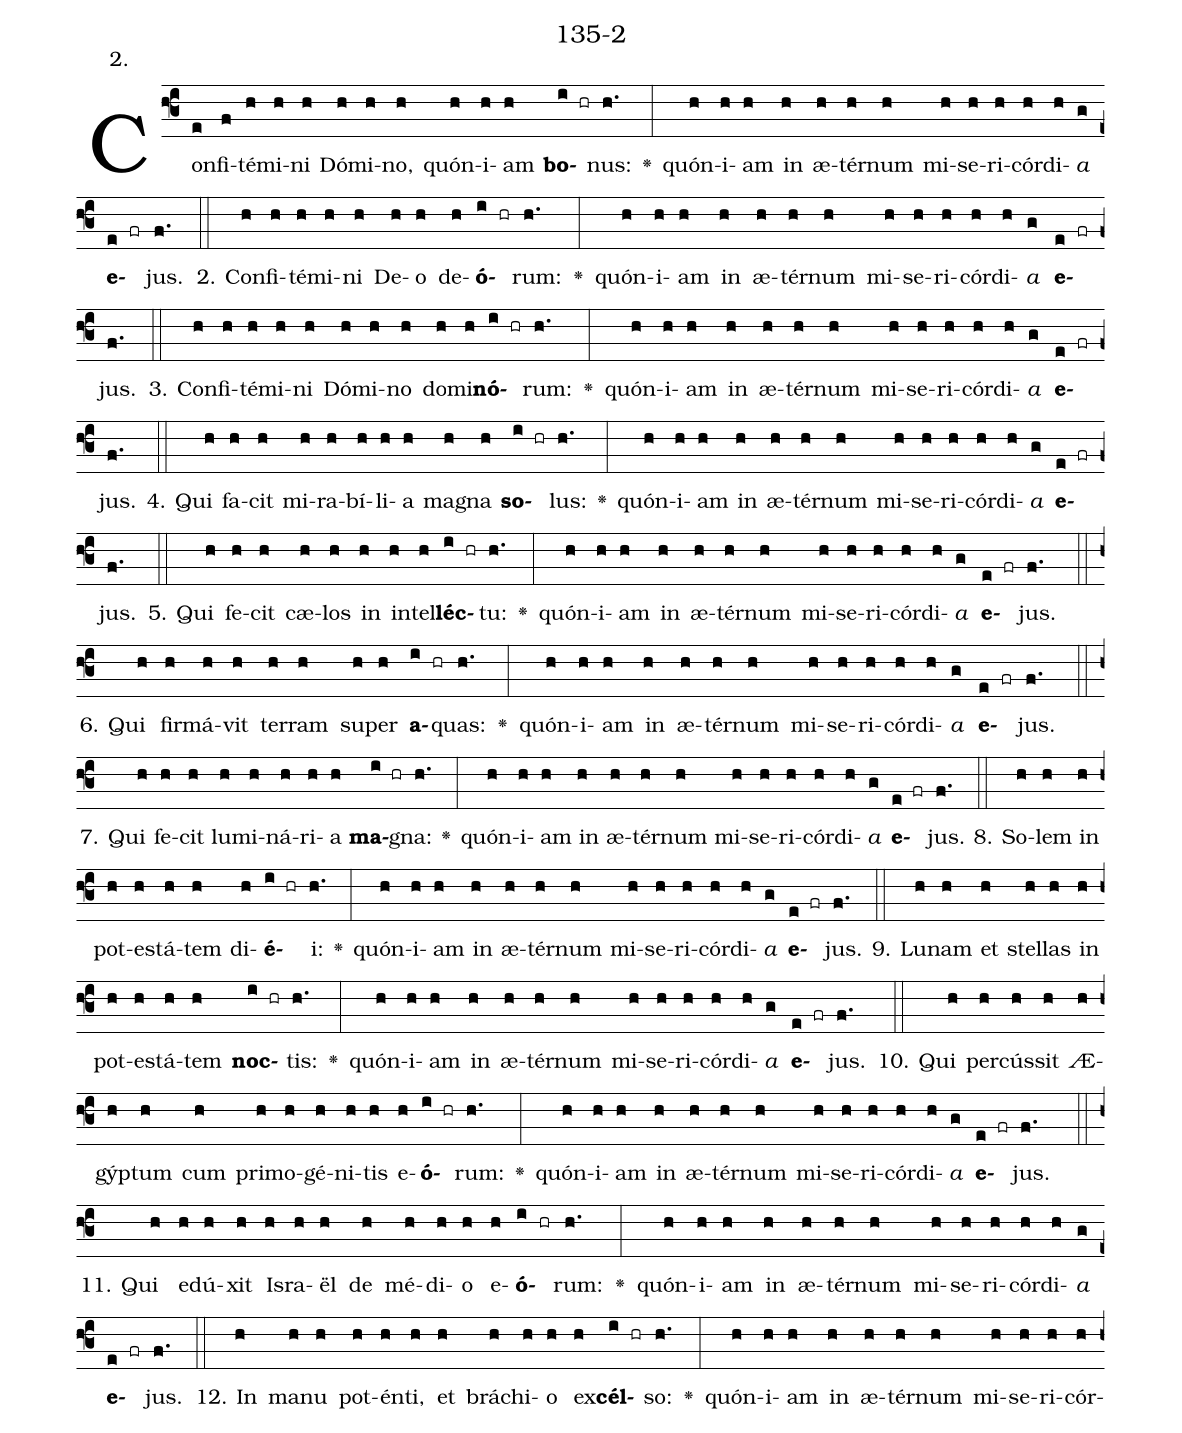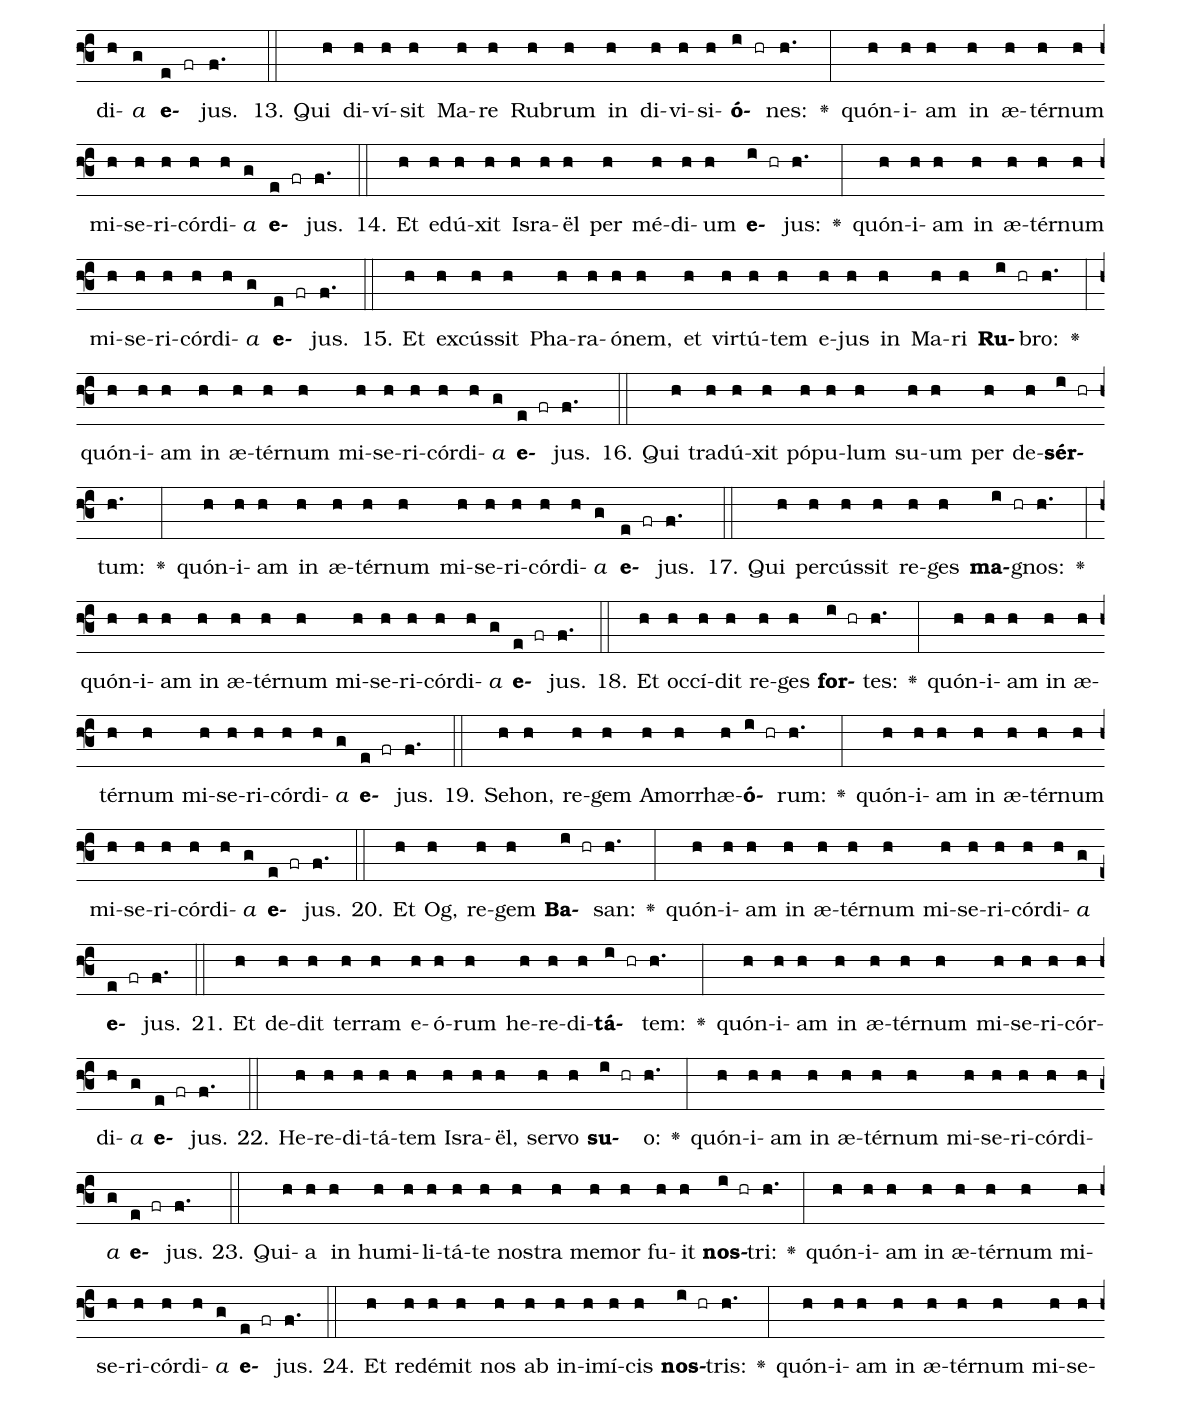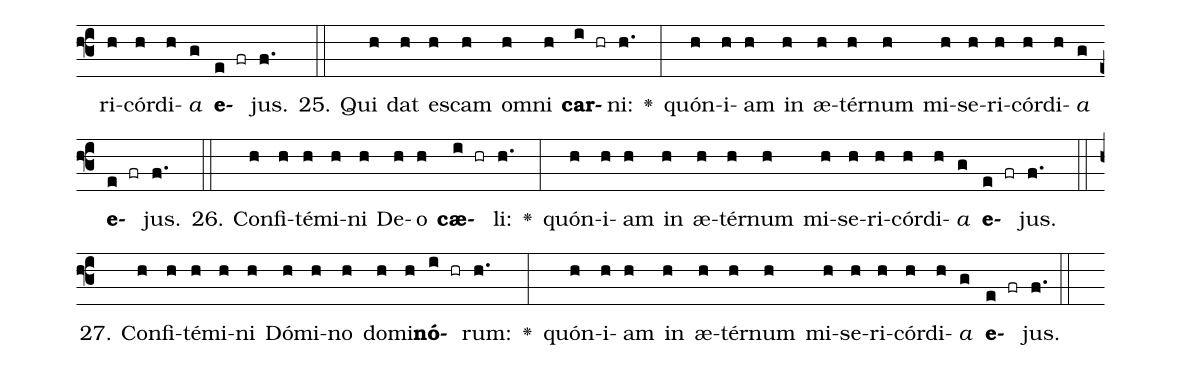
name: 135-2;
annotation: 2.;
%%
(f3)Con(e)fi(f)té(h)mi(h)ni(h) Dó(h)mi(h)no,(h) quón(h)i(h)am(h) <b>bo</b>(i hr)nus:(h.) <v>\greheightstar</v>(:) quón(h)i(h)am(h) in(h) æ(h)tér(h)num(h) mi(h)se(h)ri(h)cór(h)di(h)<i>a</i>(g) <b>e</b>(e fr)jus.(f.) (::)
2. Con(h)fi(h)té(h)mi(h)ni(h) De(h)o(h) de(h)<b>ó</b>(i hr)rum:(h.) <v>\greheightstar</v>(:) quón(h)i(h)am(h) in(h) æ(h)tér(h)num(h) mi(h)se(h)ri(h)cór(h)di(h)<i>a</i>(g) <b>e</b>(e fr)jus.(f.) (::)
3. Con(h)fi(h)té(h)mi(h)ni(h) Dó(h)mi(h)no(h) do(h)mi(h)<b>nó</b>(i hr)rum:(h.) <v>\greheightstar</v>(:) quón(h)i(h)am(h) in(h) æ(h)tér(h)num(h) mi(h)se(h)ri(h)cór(h)di(h)<i>a</i>(g) <b>e</b>(e fr)jus.(f.) (::)
4. Qui(h) fa(h)cit(h) mi(h)ra(h)bí(h)li(h)a(h) ma(h)gna(h) <b>so</b>(i hr)lus:(h.) <v>\greheightstar</v>(:) quón(h)i(h)am(h) in(h) æ(h)tér(h)num(h) mi(h)se(h)ri(h)cór(h)di(h)<i>a</i>(g) <b>e</b>(e fr)jus.(f.) (::)
5. Qui(h) fe(h)cit(h) cæ(h)los(h) in(h) in(h)tel(h)<b>léc</b>(i hr)tu:(h.) <v>\greheightstar</v>(:) quón(h)i(h)am(h) in(h) æ(h)tér(h)num(h) mi(h)se(h)ri(h)cór(h)di(h)<i>a</i>(g) <b>e</b>(e fr)jus.(f.) (::)
6. Qui(h) fir(h)má(h)vit(h) ter(h)ram(h) su(h)per(h) <b>a</b>(i hr)quas:(h.) <v>\greheightstar</v>(:) quón(h)i(h)am(h) in(h) æ(h)tér(h)num(h) mi(h)se(h)ri(h)cór(h)di(h)<i>a</i>(g) <b>e</b>(e fr)jus.(f.) (::)
7. Qui(h) fe(h)cit(h) lu(h)mi(h)ná(h)ri(h)a(h) <b>ma</b>(i hr)gna:(h.) <v>\greheightstar</v>(:) quón(h)i(h)am(h) in(h) æ(h)tér(h)num(h) mi(h)se(h)ri(h)cór(h)di(h)<i>a</i>(g) <b>e</b>(e fr)jus.(f.) (::)
8. So(h)lem(h) in(h) pot(h)es(h)tá(h)tem(h) di(h)<b>é</b>(i hr)i:(h.) <v>\greheightstar</v>(:) quón(h)i(h)am(h) in(h) æ(h)tér(h)num(h) mi(h)se(h)ri(h)cór(h)di(h)<i>a</i>(g) <b>e</b>(e fr)jus.(f.) (::)
9. Lu(h)nam(h) et(h) stel(h)las(h) in(h) pot(h)es(h)tá(h)tem(h) <b>noc</b>(i hr)tis:(h.) <v>\greheightstar</v>(:) quón(h)i(h)am(h) in(h) æ(h)tér(h)num(h) mi(h)se(h)ri(h)cór(h)di(h)<i>a</i>(g) <b>e</b>(e fr)jus.(f.) (::)
10. Qui(h) per(h)cús(h)sit(h) Æ(h)gýp(h)tum(h) cum(h) pri(h)mo(h)gé(h)ni(h)tis(h) e(h)<b>ó</b>(i hr)rum:(h.) <v>\greheightstar</v>(:) quón(h)i(h)am(h) in(h) æ(h)tér(h)num(h) mi(h)se(h)ri(h)cór(h)di(h)<i>a</i>(g) <b>e</b>(e fr)jus.(f.) (::)
11. Qui(h) e(h)dú(h)xit(h) Is(h)ra(h)ël(h) de(h) mé(h)di(h)o(h) e(h)<b>ó</b>(i hr)rum:(h.) <v>\greheightstar</v>(:) quón(h)i(h)am(h) in(h) æ(h)tér(h)num(h) mi(h)se(h)ri(h)cór(h)di(h)<i>a</i>(g) <b>e</b>(e fr)jus.(f.) (::)
12. In(h) ma(h)nu(h) pot(h)én(h)ti,(h) et(h) brá(h)chi(h)o(h) ex(h)<b>cél</b>(i hr)so:(h.) <v>\greheightstar</v>(:) quón(h)i(h)am(h) in(h) æ(h)tér(h)num(h) mi(h)se(h)ri(h)cór(h)di(h)<i>a</i>(g) <b>e</b>(e fr)jus.(f.) (::)
13. Qui(h) di(h)ví(h)sit(h) Ma(h)re(h) Ru(h)brum(h) in(h) di(h)vi(h)si(h)<b>ó</b>(i hr)nes:(h.) <v>\greheightstar</v>(:) quón(h)i(h)am(h) in(h) æ(h)tér(h)num(h) mi(h)se(h)ri(h)cór(h)di(h)<i>a</i>(g) <b>e</b>(e fr)jus.(f.) (::)
14. Et(h) e(h)dú(h)xit(h) Is(h)ra(h)ël(h) per(h) mé(h)di(h)um(h) <b>e</b>(i hr)jus:(h.) <v>\greheightstar</v>(:) quón(h)i(h)am(h) in(h) æ(h)tér(h)num(h) mi(h)se(h)ri(h)cór(h)di(h)<i>a</i>(g) <b>e</b>(e fr)jus.(f.) (::)
15. Et(h) ex(h)cús(h)sit(h) Pha(h)ra(h)ó(h)nem,(h) et(h) vir(h)tú(h)tem(h) e(h)jus(h) in(h) Ma(h)ri(h) <b>Ru</b>(i hr)bro:(h.) <v>\greheightstar</v>(:) quón(h)i(h)am(h) in(h) æ(h)tér(h)num(h) mi(h)se(h)ri(h)cór(h)di(h)<i>a</i>(g) <b>e</b>(e fr)jus.(f.) (::)
16. Qui(h) tra(h)dú(h)xit(h) pó(h)pu(h)lum(h) su(h)um(h) per(h) de(h)<b>sér</b>(i hr)tum:(h.) <v>\greheightstar</v>(:) quón(h)i(h)am(h) in(h) æ(h)tér(h)num(h) mi(h)se(h)ri(h)cór(h)di(h)<i>a</i>(g) <b>e</b>(e fr)jus.(f.) (::)
17. Qui(h) per(h)cús(h)sit(h) re(h)ges(h) <b>ma</b>(i hr)gnos:(h.) <v>\greheightstar</v>(:) quón(h)i(h)am(h) in(h) æ(h)tér(h)num(h) mi(h)se(h)ri(h)cór(h)di(h)<i>a</i>(g) <b>e</b>(e fr)jus.(f.) (::)
18. Et(h) oc(h)cí(h)dit(h) re(h)ges(h) <b>for</b>(i hr)tes:(h.) <v>\greheightstar</v>(:) quón(h)i(h)am(h) in(h) æ(h)tér(h)num(h) mi(h)se(h)ri(h)cór(h)di(h)<i>a</i>(g) <b>e</b>(e fr)jus.(f.) (::)
19. Se(h)hon,(h) re(h)gem(h) A(h)mor(h)rhæ(h)<b>ó</b>(i hr)rum:(h.) <v>\greheightstar</v>(:) quón(h)i(h)am(h) in(h) æ(h)tér(h)num(h) mi(h)se(h)ri(h)cór(h)di(h)<i>a</i>(g) <b>e</b>(e fr)jus.(f.) (::)
20. Et(h) Og,(h) re(h)gem(h) <b>Ba</b>(i hr)san:(h.) <v>\greheightstar</v>(:) quón(h)i(h)am(h) in(h) æ(h)tér(h)num(h) mi(h)se(h)ri(h)cór(h)di(h)<i>a</i>(g) <b>e</b>(e fr)jus.(f.) (::)
21. Et(h) de(h)dit(h) ter(h)ram(h) e(h)ó(h)rum(h) he(h)re(h)di(h)<b>tá</b>(i hr)tem:(h.) <v>\greheightstar</v>(:) quón(h)i(h)am(h) in(h) æ(h)tér(h)num(h) mi(h)se(h)ri(h)cór(h)di(h)<i>a</i>(g) <b>e</b>(e fr)jus.(f.) (::)
22. He(h)re(h)di(h)tá(h)tem(h) Is(h)ra(h)ël,(h) ser(h)vo(h) <b>su</b>(i hr)o:(h.) <v>\greheightstar</v>(:) quón(h)i(h)am(h) in(h) æ(h)tér(h)num(h) mi(h)se(h)ri(h)cór(h)di(h)<i>a</i>(g) <b>e</b>(e fr)jus.(f.) (::)
23. Qui(h)a(h) in(h) hu(h)mi(h)li(h)tá(h)te(h) nos(h)tra(h) me(h)mor(h) fu(h)it(h) <b>nos</b>(i hr)tri:(h.) <v>\greheightstar</v>(:) quón(h)i(h)am(h) in(h) æ(h)tér(h)num(h) mi(h)se(h)ri(h)cór(h)di(h)<i>a</i>(g) <b>e</b>(e fr)jus.(f.) (::)
24. Et(h) red(h)é(h)mit(h) nos(h) ab(h) in(h)i(h)mí(h)cis(h) <b>nos</b>(i hr)tris:(h.) <v>\greheightstar</v>(:) quón(h)i(h)am(h) in(h) æ(h)tér(h)num(h) mi(h)se(h)ri(h)cór(h)di(h)<i>a</i>(g) <b>e</b>(e fr)jus.(f.) (::)
25. Qui(h) dat(h) es(h)cam(h) om(h)ni(h) <b>car</b>(i hr)ni:(h.) <v>\greheightstar</v>(:) quón(h)i(h)am(h) in(h) æ(h)tér(h)num(h) mi(h)se(h)ri(h)cór(h)di(h)<i>a</i>(g) <b>e</b>(e fr)jus.(f.) (::)
26. Con(h)fi(h)té(h)mi(h)ni(h) De(h)o(h) <b>cæ</b>(i hr)li:(h.) <v>\greheightstar</v>(:) quón(h)i(h)am(h) in(h) æ(h)tér(h)num(h) mi(h)se(h)ri(h)cór(h)di(h)<i>a</i>(g) <b>e</b>(e fr)jus.(f.) (::)
27. Con(h)fi(h)té(h)mi(h)ni(h) Dó(h)mi(h)no(h) do(h)mi(h)<b>nó</b>(i hr)rum:(h.) <v>\greheightstar</v>(:) quón(h)i(h)am(h) in(h) æ(h)tér(h)num(h) mi(h)se(h)ri(h)cór(h)di(h)<i>a</i>(g) <b>e</b>(e fr)jus.(f.) (::)
